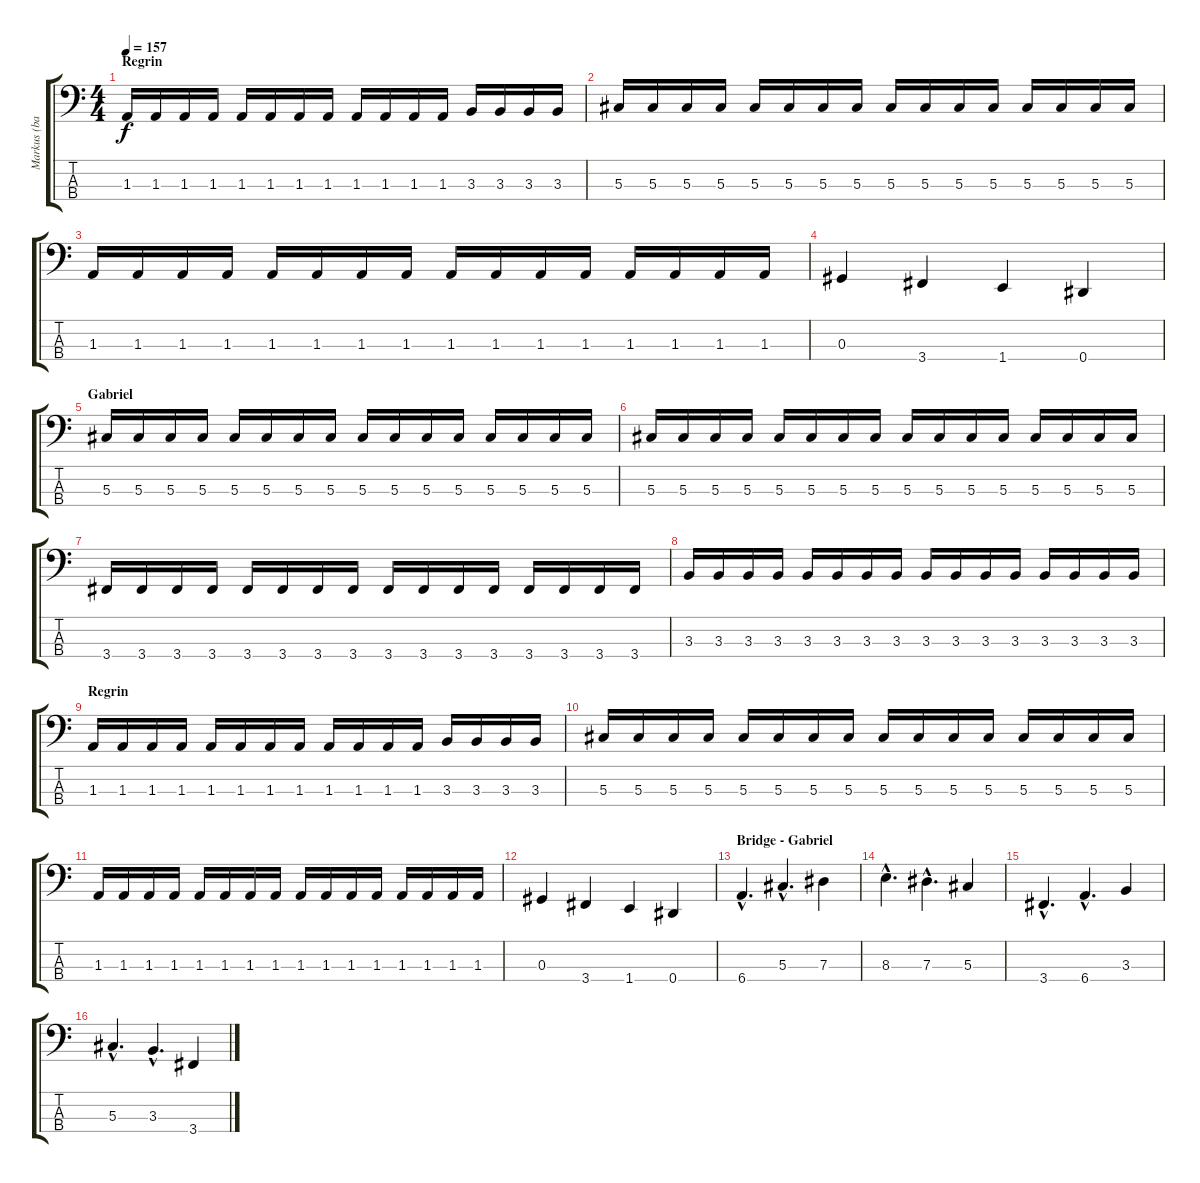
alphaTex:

\track ("Markus (bass)" "Markus (ba") {instrument electricbassfinger}
\staff {score tabs}
\tuning (Gb2 Db2 Ab1 Eb1) {hide}
\ts (4 4)
\section ("" "Regrin")
\tempo 157
\clef f4
\ks c
1.3.16{dy f} 1.3.16 1.3.16 1.3.16 1.3.16 1.3.16 1.3.16 1.3.16 1.3.16 1.3.16 1.3.16 1.3.16 3.3.16 3.3.16 3.3.16 3.3.16 |
5.3.16 5.3.16 5.3.16 5.3.16 5.3.16 5.3.16 5.3.16 5.3.16 5.3.16 5.3.16 5.3.16 5.3.16 5.3.16 5.3.16 5.3.16 5.3.16 |
1.3.16 1.3.16 1.3.16 1.3.16 1.3.16 1.3.16 1.3.16 1.3.16 1.3.16 1.3.16 1.3.16 1.3.16 1.3.16 1.3.16 1.3.16 1.3.16 |
0.3.4 3.4.4 1.4.4 0.4.4 |
\section ("" "Gabriel")
5.3.16 5.3.16 5.3.16 5.3.16 5.3.16 5.3.16 5.3.16 5.3.16 5.3.16 5.3.16 5.3.16 5.3.16 5.3.16 5.3.16 5.3.16 5.3.16 |
5.3.16 5.3.16 5.3.16 5.3.16 5.3.16 5.3.16 5.3.16 5.3.16 5.3.16 5.3.16 5.3.16 5.3.16 5.3.16 5.3.16 5.3.16 5.3.16 |
3.4.16 3.4.16 3.4.16 3.4.16 3.4.16 3.4.16 3.4.16 3.4.16 3.4.16 3.4.16 3.4.16 3.4.16 3.4.16 3.4.16 3.4.16 3.4.16 |
3.3.16 3.3.16 3.3.16 3.3.16 3.3.16 3.3.16 3.3.16 3.3.16 3.3.16 3.3.16 3.3.16 3.3.16 3.3.16 3.3.16 3.3.16 3.3.16 |
\section ("" "Regrin")
1.3.16 1.3.16 1.3.16 1.3.16 1.3.16 1.3.16 1.3.16 1.3.16 1.3.16 1.3.16 1.3.16 1.3.16 3.3.16 3.3.16 3.3.16 3.3.16 |
5.3.16 5.3.16 5.3.16 5.3.16 5.3.16 5.3.16 5.3.16 5.3.16 5.3.16 5.3.16 5.3.16 5.3.16 5.3.16 5.3.16 5.3.16 5.3.16 |
1.3.16 1.3.16 1.3.16 1.3.16 1.3.16 1.3.16 1.3.16 1.3.16 1.3.16 1.3.16 1.3.16 1.3.16 1.3.16 1.3.16 1.3.16 1.3.16 |
0.3.4 3.4.4 1.4.4 0.4.4 |
\section ("" "Bridge - Gabriel")
6.4{hac}.4{d} 5.3{hac}.4{d} 7.3.4 |
8.3{hac}.4{d} 7.3{hac}.4{d} 5.3.4 |
3.4{hac}.4{d} 6.4{hac}.4{d} 3.3.4 |
5.3{hac}.4{d} 3.3{hac}.4{d} 3.4.4
